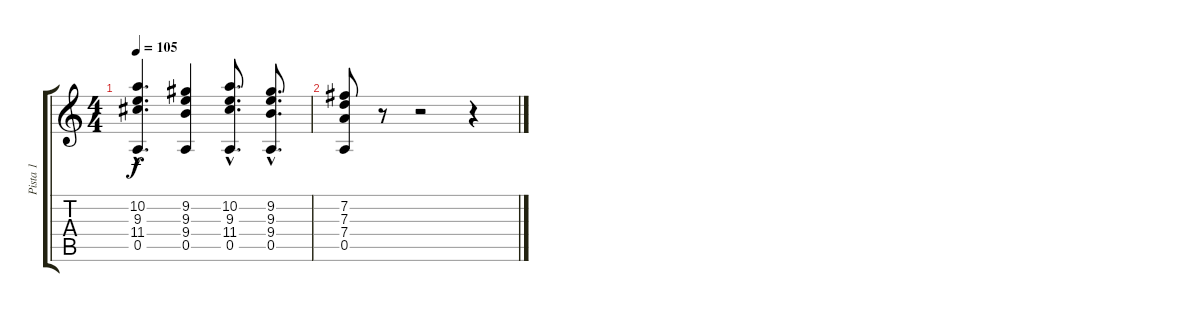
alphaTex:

\track ("Pista 1" "Pista 1") {instrument distortionguitar}
\staff {score tabs}
\tuning (E4 B3 G3 D3 A2 E2) {hide}
\ts (4 4)
\tempo 105
\clef g2
\ks c
(10.2{hac} 9.3{hac} 11.4{hac} 0.5{hac}).4{d dy f} (9.2 9.3 9.4 0.5).4 (10.2{hac} 9.3{hac} 11.4{hac} 0.5{hac}).8{d} (9.2{hac} 9.3{hac} 9.4{hac} 0.5{hac}).8{d} |
(7.2 7.3 7.4 0.5).8 r.8 r.2 r.4
